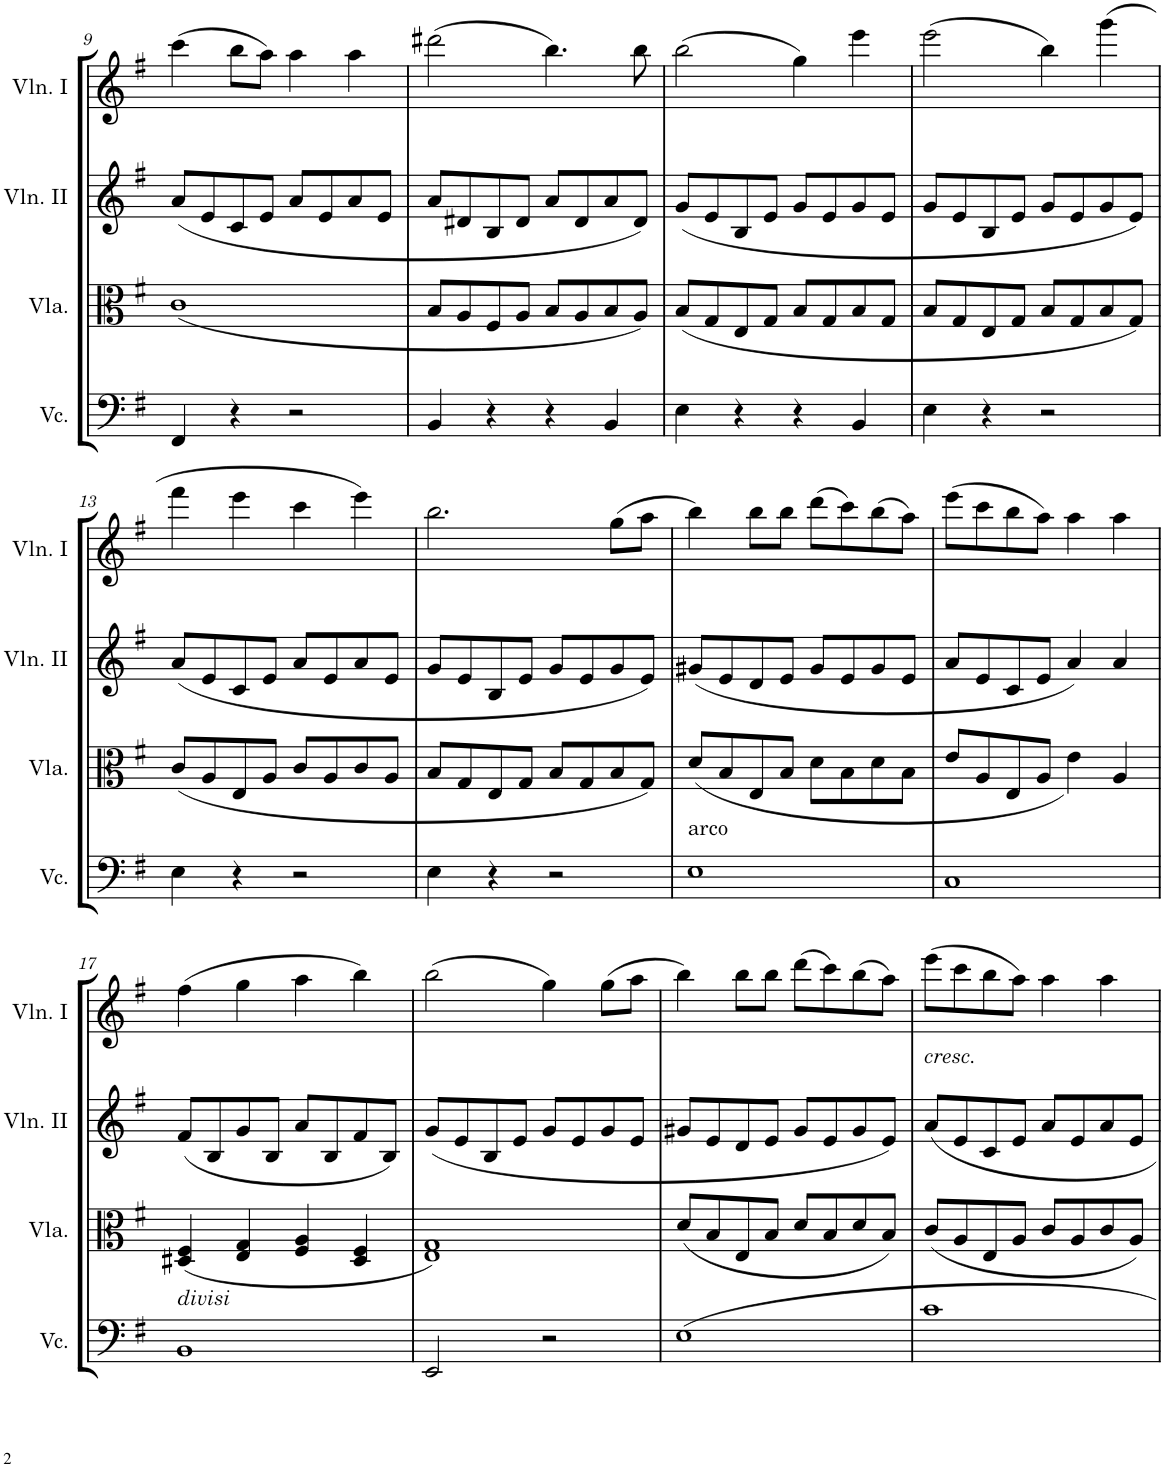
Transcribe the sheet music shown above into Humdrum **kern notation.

**kern	**kern	**kern	**kern
*part4	*part3	*part2	*part1
*staff4	*staff3	*staff2	*staff1
*I"Violoncellos	*I"Violas	*I"Violins II	*I"Violins I
*I'Vc.	*I'Vla.	*I'Vln. II	*I'Vln. I
!!LO:PB:g=z
*clefF4	*clefC3	*clefG2	*clefG2
*k[f#]	*k[f#]	*k[f#]	*k[f#]
*M4/4	*M4/4	*M4/4	*M4/4
=9	=9	=9	=9
4FF#/	(<1c	(<8a/L	(4ccc\
.	.	8e/	.
4r	.	8c/	8bb\L
.	.	8e/J	8aa\J)
2r	.	8a/L	4aa\
.	.	8e/	.
.	.	8a/	4aa\
.	.	8e/J	.
=10	=10	=10	=10
4BB/	8B/L	8a/L	(2ddd#X\
.	8A/	8d#X/	.
4r	8F#/	8B/	.
.	8A/J	8d#/J	.
4r	8B/L	8a/L	4.bb\)
.	8A/	8d#/	.
4BB/	8B/	8a/	.
.	8A/J)	8d#/J)	8bb\
=11	=11	=11	=11
4E\	(<8B/L	(<8g/L	(2bb\
.	8G/	8e/	.
4r	8E/	8B/	.
.	8G/J	8e/J	.
4r	8B/L	8g/L	4gg\)
.	8G/	8e/	.
4BB/	8B/	8g/	4eee\
.	8G/J	8e/J	.
=12	=12	=12	=12
4E\	8B/L	8g/L	(2eee\
.	8G/	8e/	.
4r	8E/	8B/	.
.	8G/J	8e/J	.
2r	8B/L	8g/L	4bb\)
.	8G/	8e/	.
.	8B/	8g/	(4ggg\
.	8G/J)	8e/J)	.
!!LO:LB:g=z
=13	=13	=13	=13
4E\	(<8c/L	(<8a/L	4fff#\
.	8A/	8e/	.
4r	8E/	8c/	4eee\
.	8A/J	8e/J	.
2r	8c/L	8a/L	4ccc\
.	8A/	8e/	.
.	8c/	8a/	4eee\)
.	8A/J	8e/J	.
=14	=14	=14	=14
4E\	8B/L	8g/L	2.bb\
.	8G/	8e/	.
4r	8E/	8B/	.
.	8G/J	8e/J	.
2r	8B/L	8g/L	.
.	8G/	8e/	.
.	8B/	8g/	(8gg\L
.	8G/J)	8e/J)	8aa\J
=15	=15	=15	=15
!LO:TX:a:t=arco	!	!	!
1E	(<8d/L	(<8g#X/L	4bb\)
.	8B/	8e/	.
.	8E/	8d/	8bb\L
.	8B/J	8e/J	8bb\J
.	8d\L	8g#/L	(8ddd\L
.	8B\	8e/	8ccc\)
.	8d\	8g#/	(8bb\
.	8B\J	8e/J	8aa\J)
=16	=16	=16	=16
1C	8e/L	8a/L	(8eee\L
.	8A/	8e/	8ccc\
.	8E/	8c/	8bb\
.	8A/J	8e/J	8aa\J)
.	4e\)	4a/)	4aa\
.	4A/	4a/	4aa\
!!LO:LB:g=z
=17	=17	=17	=17
!	!LO:TX:b:i:t=divisi	!	!
1BB	(4D#X/ 4F#/	(8f#/L	(4ff#\
.	.	8B/	.
.	4E/ 4G/	8g/	4gg\
.	.	8B/J	.
.	4F#/ 4A/	8a/L	4aa\
.	.	8B/	.
.	4D#/ 4F#/	8f#/	4bb\)
.	.	8B/J)	.
=18	=18	=18	=18
2EE/	1E 1G)	(<8g/L	(2bb\
.	.	8e/	.
.	.	8B/	.
.	.	8e/J	.
2r	.	8g/L	4gg\)
.	.	8e/	.
.	.	8g/	(8gg\L
.	.	8e/J	8aa\J
=19	=19	=19	=19
1E	(8d/L	8g#X/L	4bb\)
.	8B/	8e/	.
.	8E/	8d/	8bb\L
.	8B/J	8e/J	8bb\J
.	8d/L	8g#/L	(8ddd\L
.	8B/	8e/	8ccc\)
.	8d/	8g#/	(8bb\
.	8B/J)	8e/J)	8aa\J)
=20	=20	=20	=20
!	!	!	!LO:TX:b:i:t=cresc.
1c	(8c/L	8a/L	(8eee\L
.	8A/	8e/	8ccc\
.	8E/	8c/	8bb\
.	8A/J	8e/J	8aa\J)
.	8c/L	8a/L	4aa\
.	8A/	8e/	.
.	8c/	8a/	4aa\
.	8A/J)	8e/J	.
=	=	=	=
*-	*-	*-	*-
